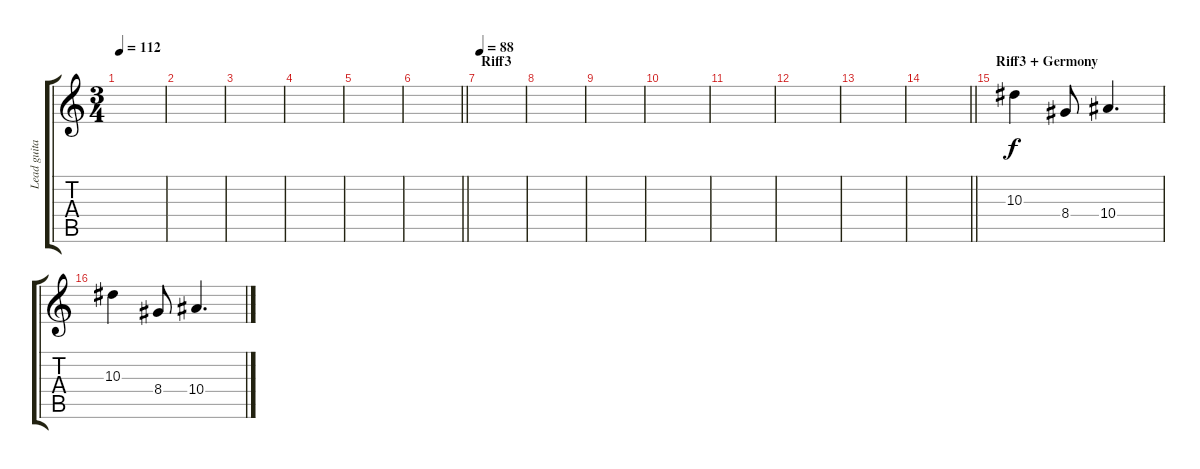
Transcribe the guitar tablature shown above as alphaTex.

\track ("Lead guitar 2" "Lead guita") {instrument overdrivenguitar}
\staff {score tabs}
\tuning (D4 A3 F3 C3 G2 D2) {hide}
\ts (3 4)
\tempo 112
\clef g2
\ks c
|
|
|
|
|
\barLineRight lightlight
|
\section ("" "Riff3")
\tempo 88
|
|
|
|
|
|
|
\barLineRight lightlight
|
\section ("" "Riff3 + Germony")
10.3.4 8.4.8 10.4.4{d} |
10.3.4 8.4.8 10.4.4{d}
